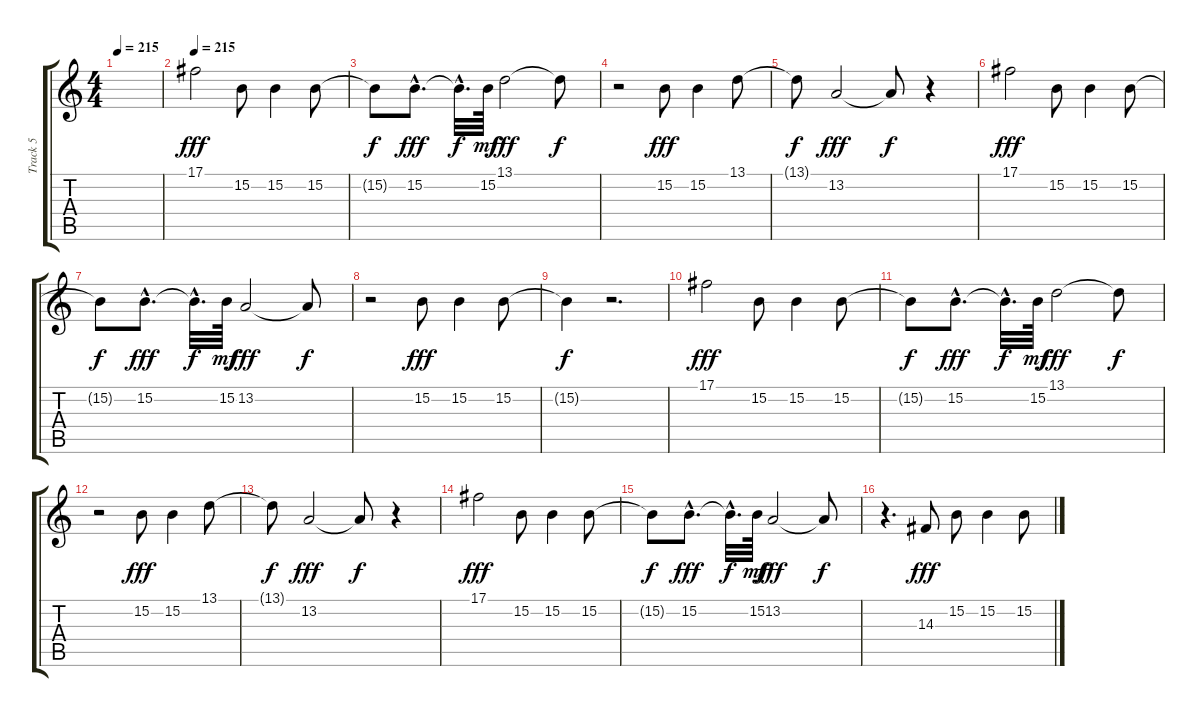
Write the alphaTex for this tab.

\track ("Track 5" "Track 5") {instrument lead2sawtooth}
\staff {score tabs}
\tuning (Db4 Ab3 E3 B2 Gb2 B1) {hide}
\ts (4 4)
\tempo 215
\clef g2
\ks c
|
\tempo 215
17.1.2{dy fff} 15.2.8 15.2.4 15.2.8 |
15.2{t}.8{dy f} 15.2{hac}.8{d dy fff} 15.2{hac t}.32{d dy f} 15.2.64{dy mf} 13.1.2{dy fff} 13.1{t}.8{dy f} |
r.2 15.2.8{dy fff} 15.2.4 13.1.8 |
13.1{t}.8{dy f} 13.2.2{dy fff} 13.2{t}.8{dy f} r.4 |
17.1.2{dy fff} 15.2.8 15.2.4 15.2.8 |
15.2{t}.8{dy f} 15.2{hac}.8{d dy fff} 15.2{hac t}.32{d dy f} 15.2.64{dy mf} 13.2.2{dy fff} 13.2{t}.8{dy f} |
r.2 15.2.8{dy fff} 15.2.4 15.2.8 |
15.2{t}.4{dy f} r.2{d} |
17.1.2{dy fff} 15.2.8 15.2.4 15.2.8 |
15.2{t}.8{dy f} 15.2{hac}.8{d dy fff} 15.2{hac t}.32{d dy f} 15.2.64{dy mf} 13.1.2{dy fff} 13.1{t}.8{dy f} |
r.2 15.2.8{dy fff} 15.2.4 13.1.8 |
13.1{t}.8{dy f} 13.2.2{dy fff} 13.2{t}.8{dy f} r.4 |
17.1.2{dy fff} 15.2.8 15.2.4 15.2.8 |
15.2{t}.8{dy f} 15.2{hac}.8{d dy fff} 15.2{hac t}.32{d dy f} 15.2.64{dy mf} 13.2.2{dy fff} 13.2{t}.8{dy f} |
r.4{d} 14.3.8{dy fff} 15.2.8 15.2.4 15.2.8
